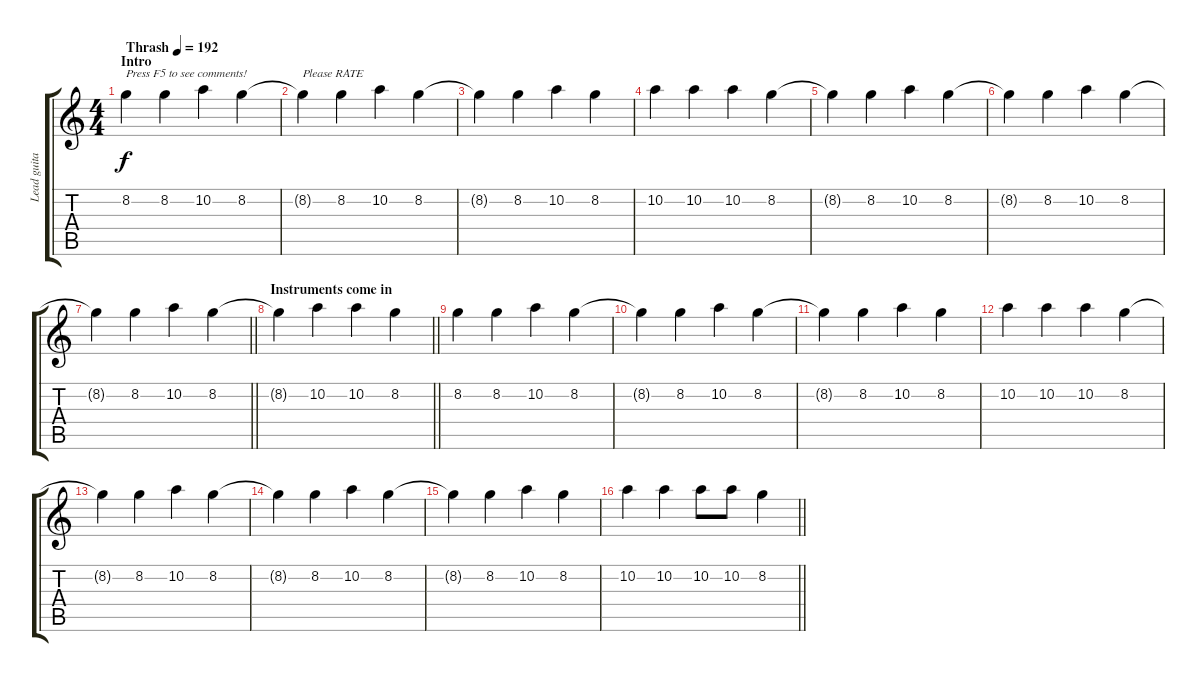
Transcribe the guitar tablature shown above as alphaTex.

\track ("Lead guitar 2" "Lead guita") {instrument overdrivenguitar}
\staff {score tabs}
\tuning (E4 B3 G3 D3 A2 E2) {hide}
\ts (4 4)
\section ("" "Intro")
\tempo (192 "Thrash")
\clef g2
\ks c
8.2.4{txt "Press F5 to see comments!" dy f instrument overdrivenguitar} 8.2.4 10.2.4 8.2.4 |
8.2{t}.4{txt "Please RATE"} 8.2.4 10.2.4 8.2.4 |
8.2{t}.4 8.2.4 10.2.4 8.2.4 |
10.2.4 10.2.4 10.2.4 8.2.4 |
8.2{t}.4 8.2.4 10.2.4 8.2.4 |
8.2{t}.4 8.2.4 10.2.4 8.2.4 |
\barLineRight lightlight
8.2{t}.4 8.2.4 10.2.4 8.2.4 |
\section ("" "Instruments come in")
\barLineRight lightlight
8.2{t}.4 10.2.4 10.2.4 8.2.4 |
8.2.4{volume 6} 8.2.4 10.2.4 8.2.4 |
8.2{t}.4 8.2.4 10.2.4 8.2.4 |
8.2{t}.4 8.2.4 10.2.4 8.2.4 |
10.2.4 10.2.4 10.2.4 8.2.4 |
8.2{t}.4 8.2.4 10.2.4 8.2.4 |
8.2{t}.4 8.2.4 10.2.4 8.2.4 |
8.2{t}.4 8.2.4 10.2.4 8.2.4 |
\barLineRight lightlight
10.2.4 10.2.4 10.2.8 10.2.8 8.2.4
